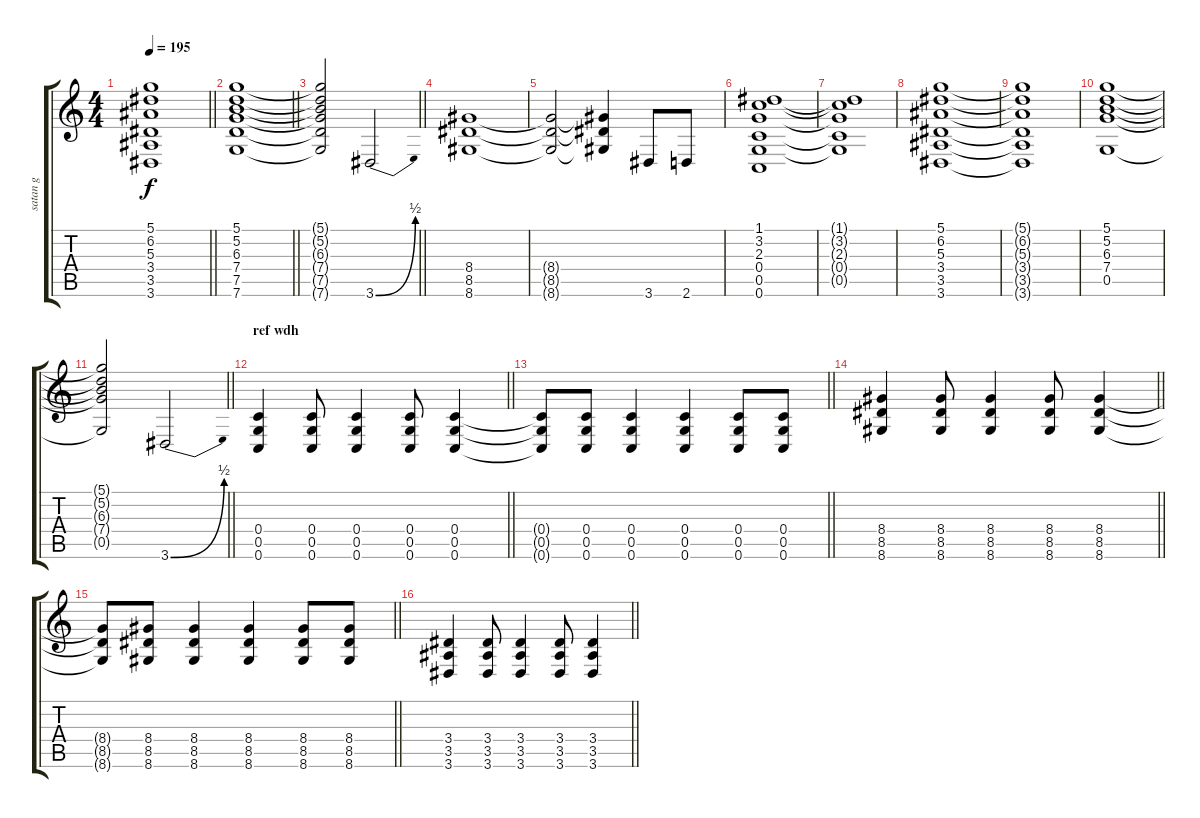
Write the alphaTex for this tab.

\track ("satan g" "satan g") {instrument distortionguitar}
\staff {score tabs}
\tuning (D4 A3 F3 C3 G2 C2) {hide}
\ts (4 4)
\tempo 195
\clef g2
\barLineRight lightlight
\ks c
(5.1{t} 6.2{t} 5.3{t} 3.4{t} 3.5{t} 3.6{t}).1{dy f} |
\barLineRight lightlight
(5.1 5.2 6.3 7.4 7.5 7.6).1 |
\barLineRight lightlight
(5.1{t} 5.2{t} 6.3{t} 7.4{t} 7.5{t} 7.6{t}).2 3.6{be (bend 0 0 60 2)}.2 |
(8.4 8.5 8.6).1 |
(8.4{t} 8.5{t} 8.6{t}).2 (8.4{t} 8.5{t} 8.6{t}).4 3.6.8 2.6.8 |
(1.1 3.2 2.3 0.4 0.5 0.6).1 |
(1.1{t} 3.2{t} 2.3{t} 0.4{t} 0.5{t}).1 |
(5.1 6.2 5.3 3.4 3.5 3.6).1 |
(5.1{t} 6.2{t} 5.3{t} 3.4{t} 3.5{t} 3.6{t}).1 |
(5.1 5.2 6.3 7.4 0.5).1 |
\barLineRight lightlight
(5.1{t} 5.2{t} 6.3{t} 7.4{t} 0.5{t}).2 3.6{be (bend 0 0 60 2)}.2 |
\section ("" "ref wdh")
\barLineRight lightlight
(0.4 0.5 0.6).4 (0.4 0.5 0.6).8 (0.4 0.5 0.6).4 (0.4 0.5 0.6).8 (0.4 0.5 0.6).4 |
\barLineRight lightlight
(0.4{t} 0.5{t} 0.6{t}).8 (0.4 0.5 0.6).8 (0.4 0.5 0.6).4 (0.4 0.5 0.6).4 (0.4 0.5 0.6).8 (0.4 0.5 0.6).8 |
\barLineRight lightlight
(8.4 8.5 8.6).4 (8.4 8.5 8.6).8 (8.4 8.5 8.6).4 (8.4 8.5 8.6).8 (8.4 8.5 8.6).4 |
\barLineRight lightlight
(8.4{t} 8.5{t} 8.6{t}).8 (8.4 8.5 8.6).8 (8.4 8.5 8.6).4 (8.4 8.5 8.6).4 (8.4 8.5 8.6).8 (8.4 8.5 8.6).8 |
\barLineRight lightlight
(3.4 3.5 3.6).4 (3.4 3.5 3.6).8 (3.4 3.5 3.6).4 (3.4 3.5 3.6).8 (3.4 3.5 3.6).4
